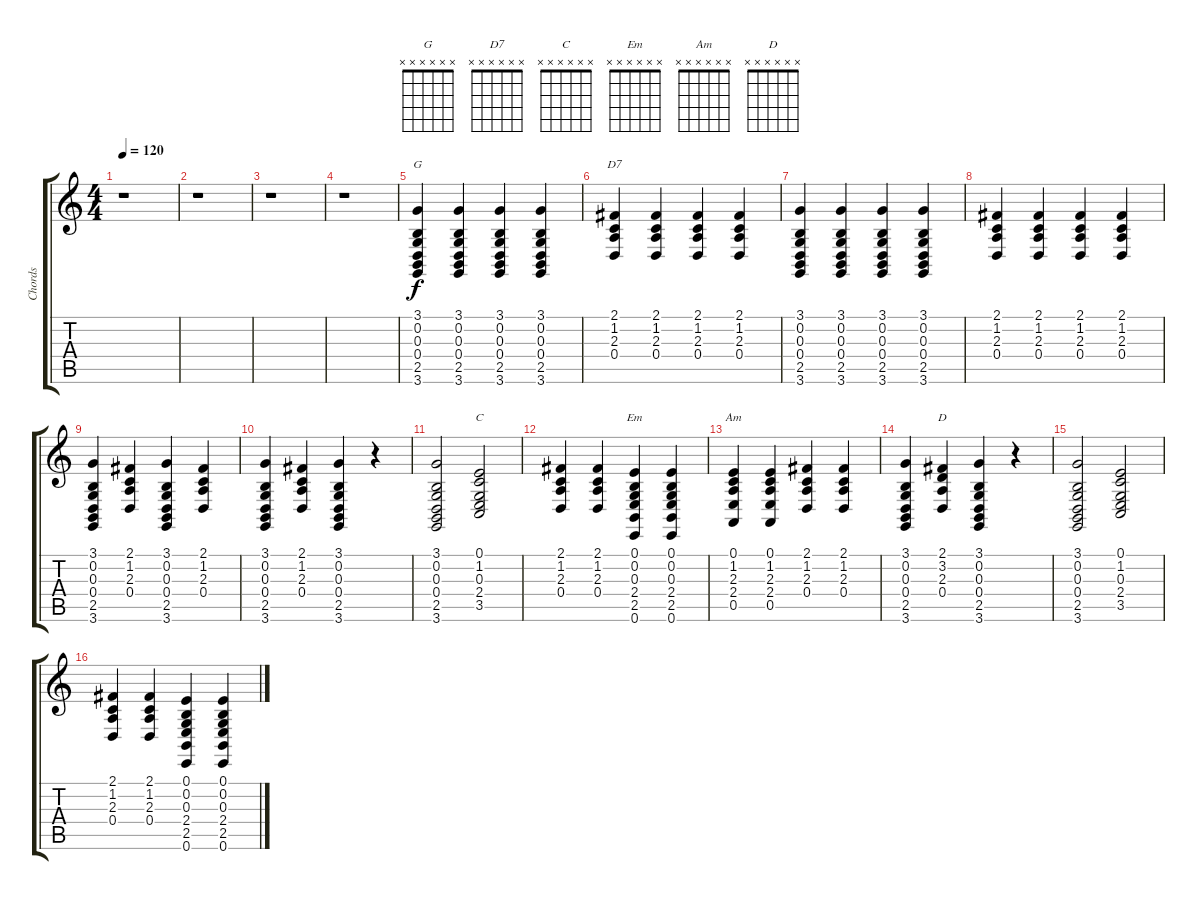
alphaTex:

\track ("Chords" "Chords") {instrument acousticgrandpiano}
\staff {score tabs}
\tuning (E4 B3 G3 D3 A2 E2) {hide}
\chord ("G" x x x x x x) {firstfret 0}
\chord ("D7" x x x x x x) {firstfret 0}
\chord ("C" x x x x x x) {firstfret 0}
\chord ("Em" x x x x x x) {firstfret 0}
\chord ("Am" x x x x x x) {firstfret 0}
\chord ("D" x x x x x x) {firstfret 0}
\ts (4 4)
\tempo 120
\clef g2
\ks c
r.1{dy f instrument acousticgrandpiano} |
r.1 |
r.1 |
r.1 |
(3.1 0.2 0.3 0.4 2.5 3.6).4{ch "G"} (3.1 0.2 0.3 0.4 2.5 3.6).4 (3.1 0.2 0.3 0.4 2.5 3.6).4 (3.1 0.2 0.3 0.4 2.5 3.6).4 |
(2.1 1.2 2.3 0.4).4{ch "D7"} (2.1 1.2 2.3 0.4).4 (2.1 1.2 2.3 0.4).4 (2.1 1.2 2.3 0.4).4 |
(3.1 0.2 0.3 0.4 2.5 3.6).4 (3.1 0.2 0.3 0.4 2.5 3.6).4 (3.1 0.2 0.3 0.4 2.5 3.6).4 (3.1 0.2 0.3 0.4 2.5 3.6).4 |
(2.1 1.2 2.3 0.4).4 (2.1 1.2 2.3 0.4).4 (2.1 1.2 2.3 0.4).4 (2.1 1.2 2.3 0.4).4 |
(3.1 0.2 0.3 0.4 2.5 3.6).4 (2.1 1.2 2.3 0.4).4 (3.1 0.2 0.3 0.4 2.5 3.6).4 (2.1 1.2 2.3 0.4).4 |
(3.1 0.2 0.3 0.4 2.5 3.6).4 (2.1 1.2 2.3 0.4).4 (3.1 0.2 0.3 0.4 2.5 3.6).4 r.4 |
(3.1 0.2 0.3 0.4 2.5 3.6).2 (0.1 1.2 0.3 2.4 3.5).2{ch "C"} |
(2.1 1.2 2.3 0.4).4 (2.1 1.2 2.3 0.4).4 (0.1 0.2 0.3 2.4 2.5 0.6).4{ch "Em"} (0.1 0.2 0.3 2.4 2.5 0.6).4 |
(0.1 1.2 2.3 2.4 0.5).4{ch "Am"} (0.1 1.2 2.3 2.4 0.5).4 (2.1 1.2 2.3 0.4).4 (2.1 1.2 2.3 0.4).4 |
(3.1 0.2 0.3 0.4 2.5 3.6).4 (2.1 3.2 2.3 0.4).4{ch "D"} (3.1 0.2 0.3 0.4 2.5 3.6).4 r.4 |
(3.1 0.2 0.3 0.4 2.5 3.6).2 (0.1 1.2 0.3 2.4 3.5).2 |
(2.1 1.2 2.3 0.4).4 (2.1 1.2 2.3 0.4).4 (0.1 0.2 0.3 2.4 2.5 0.6).4 (0.1 0.2 0.3 2.4 2.5 0.6).4
